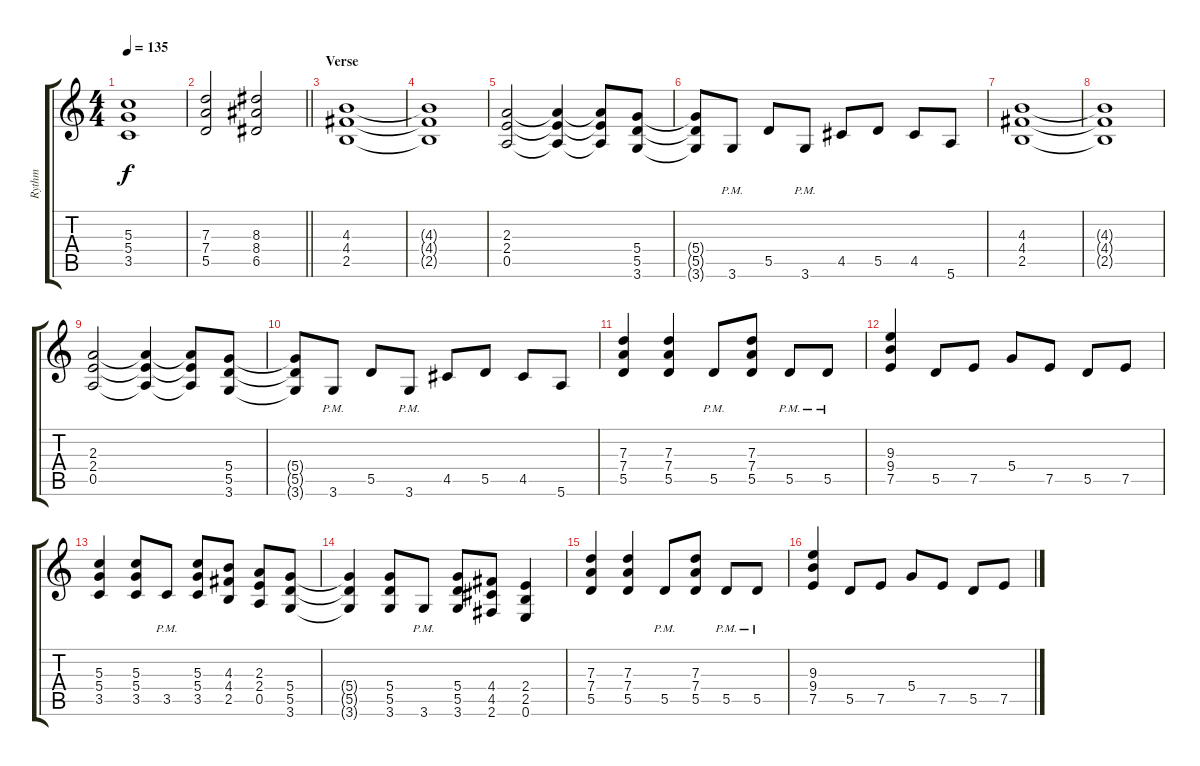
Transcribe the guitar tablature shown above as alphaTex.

\track ("Rythm" "Rythm") {instrument overdrivenguitar}
\staff {score tabs}
\tuning (E4 B3 G3 D3 A2 E2) {hide}
\ts (4 4)
\tempo 135
\clef g2
\ks c
(5.3 5.4 3.5).1{dy f} |
\barLineRight lightlight
(7.3 7.4 5.5).2 (8.3 8.4 6.5).2 |
\section ("" "Verse")
(4.3 4.4 2.5).1 |
(4.3{t} 4.4{t} 2.5{t}).1 |
(2.3 2.4 0.5).2 (2.3{t} 2.4{t} 0.5{t}).4 (2.3{t} 2.4{t} 0.5{t}).8 (5.4 5.5 3.6).8 |
(5.4{t} 5.5{t} 3.6{t}).8 3.6{pm}.8 5.5.8 3.6{pm}.8 4.5.8 5.5.8 4.5.8 5.6.8 |
(4.3 4.4 2.5).1 |
(4.3{t} 4.4{t} 2.5{t}).1 |
(2.3 2.4 0.5).2 (2.3{t} 2.4{t} 0.5{t}).4 (2.3{t} 2.4{t} 0.5{t}).8 (5.4 5.5 3.6).8 |
(5.4{t} 5.5{t} 3.6{t}).8 3.6{pm}.8 5.5.8 3.6{pm}.8 4.5.8 5.5.8 4.5.8 5.6.8 |
(7.3 7.4 5.5).4 (7.3 7.4 5.5).4 5.5{pm}.8 (7.3 7.4 5.5).8 5.5{pm}.8 5.5{pm}.8 |
(9.3 9.4 7.5).4 5.5.8 7.5.8 5.4.8 7.5.8 5.5.8 7.5.8 |
(5.3 5.4 3.5).4 (5.3 5.4 3.5).8 3.5{pm}.8 (5.3 5.4 3.5).8 (4.3 4.4 2.5).8 (2.3 2.4 0.5).8 (5.4 5.5 3.6).8 |
(5.4{t} 5.5{t} 3.6{t}).4 (5.4 5.5 3.6).8 3.6{pm}.8 (5.4 5.5 3.6).8 (4.4 4.5 2.6).8 (2.4 2.5 0.6).4 |
(7.3 7.4 5.5).4 (7.3 7.4 5.5).4 5.5{pm}.8 (7.3 7.4 5.5).8 5.5{pm}.8 5.5{pm}.8 |
(9.3 9.4 7.5).4 5.5.8 7.5.8 5.4.8 7.5.8 5.5.8 7.5.8
